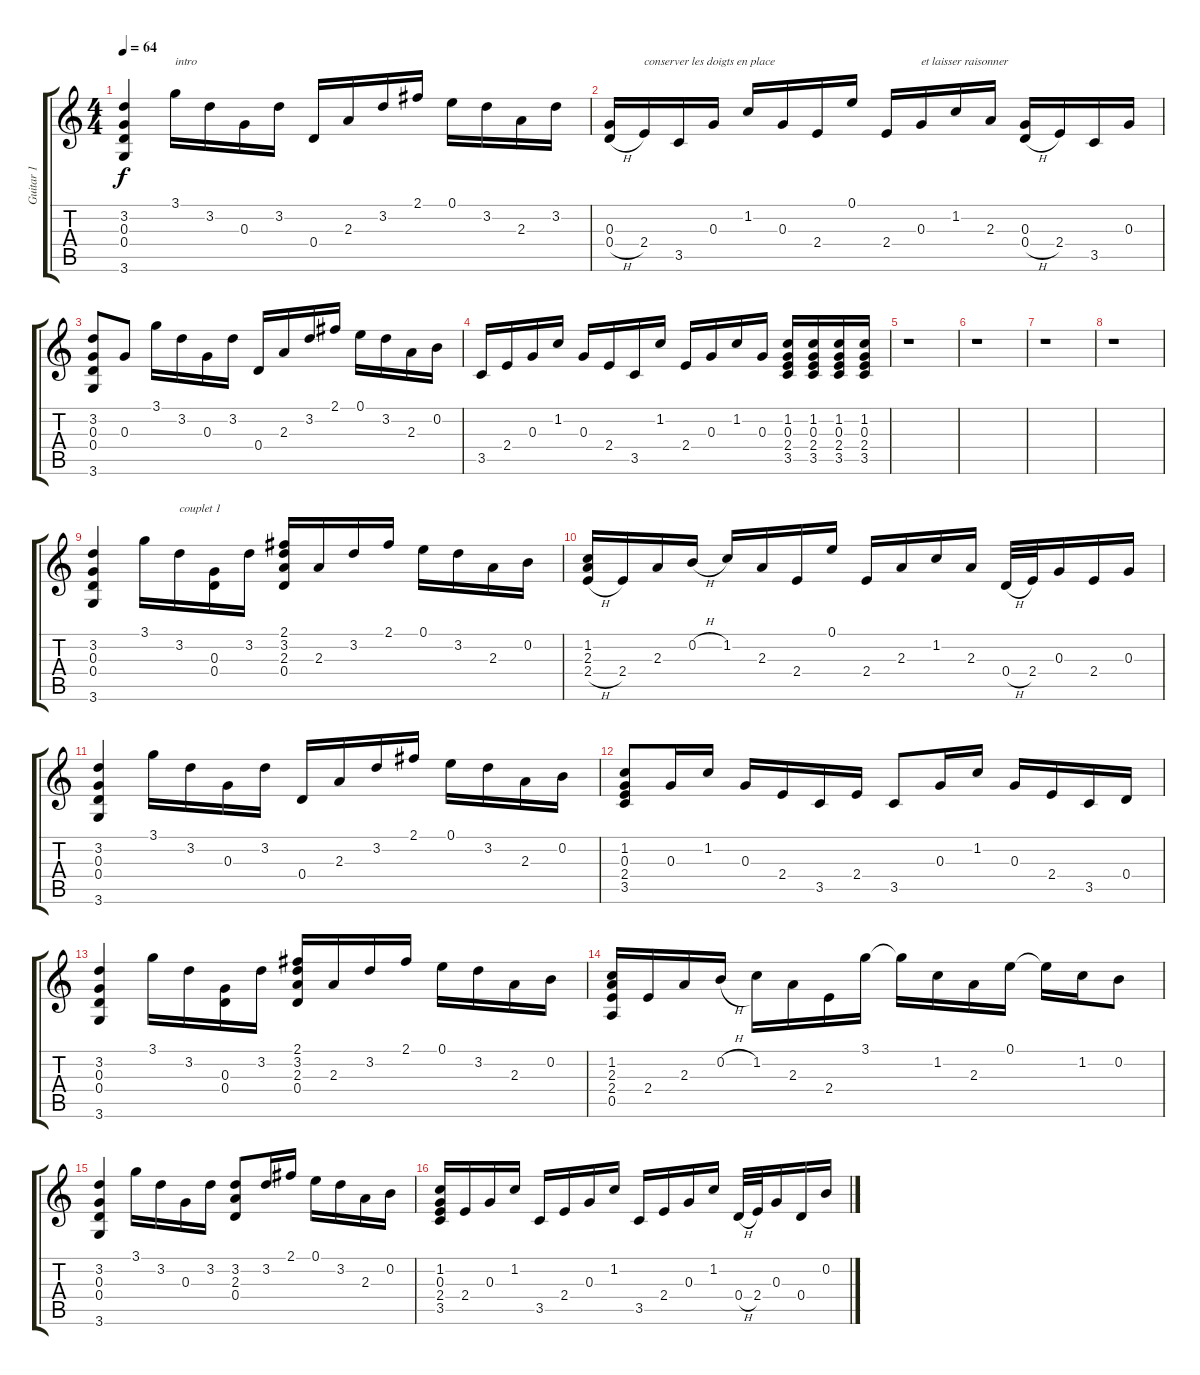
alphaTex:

\track ("Guitar 1" "Guitar 1") {instrument acousticguitarsteel}
\staff {score tabs}
\tuning (E4 B3 G3 D3 A2 E2) {hide}
\ts (4 4)
\tempo 64
\clef g2
\ks c
(3.2 0.3 0.4 3.6).4{dy f instrument acousticguitarsteel} 3.1.16{txt "intro"} 3.2.16 0.3.16 3.2.16 0.4.16 2.3.16 3.2.16 2.1.16 0.1.16 3.2.16 2.3.16 3.2.16 |
(0.3 0.4{h}).16 2.4.16{txt "conserver les doigts en place"} 3.5.16 0.3.16 1.2.16 0.3.16 2.4.16 0.1.16 2.4.16 0.3.16{txt "et laisser raisonner"} 1.2.16 2.3.16 (0.3 0.4{h}).16 2.4.16 3.5.16 0.3.16 |
(3.2 0.3 0.4 3.6).8 0.3.8 3.1.16 3.2.16 0.3.16 3.2.16 0.4.16 2.3.16 3.2.16 2.1.16 0.1.16 3.2.16 2.3.16 0.2.16 |
3.5.16 2.4.16 0.3.16 1.2.16 0.3.16 2.4.16 3.5.16 1.2.16 2.4.16 0.3.16 1.2.16 0.3.16 (1.2 0.3 2.4 3.5).16 (1.2 0.3 2.4 3.5).16 (1.2 0.3 2.4 3.5).16 (1.2 0.3 2.4 3.5).16 |
r.1 |
r.1 |
r.1 |
r.1 |
(3.2 0.3 0.4 3.6).4 3.1.16 3.2.16{txt "couplet 1"} (0.3 0.4).16 3.2.16 (2.1 3.2 2.3 0.4).16 2.3.16 3.2.16 2.1.16 0.1.16 3.2.16 2.3.16 0.2.16 |
(1.2 2.3 2.4{h}).16 2.4.16 2.3.16 0.2{h}.16 1.2.16 2.3.16 2.4.16 0.1.16 2.4.16 2.3.16 1.2.16 2.3.16 0.4{h}.32 2.4.32 0.3.16 2.4.16 0.3.16 |
(3.2 0.3 0.4 3.6).4 3.1.16 3.2.16 0.3.16 3.2.16 0.4.16 2.3.16 3.2.16 2.1.16 0.1.16 3.2.16 2.3.16 0.2.16 |
(1.2 0.3 2.4 3.5).8 0.3.16 1.2.16 0.3.16 2.4.16 3.5.16 2.4.16 3.5.8 0.3.16 1.2.16 0.3.16 2.4.16 3.5.16 0.4.16 |
(3.2 0.3 0.4 3.6).4 3.1.16 3.2.16 (0.3 0.4).16 3.2.16 (2.1 3.2 2.3 0.4).16 2.3.16 3.2.16 2.1.16 0.1.16 3.2.16 2.3.16 0.2.16 |
(1.2 2.3 2.4 0.5).16 2.4.16 2.3.16 0.2{h}.16 1.2.16 2.3.16 2.4.16 3.1.16 3.1{t}.16 1.2.16 2.3.16 0.1.16 0.1{t}.16 1.2.16 0.2.8 |
(3.2 0.3 0.4 3.6).4 3.1.16 3.2.16 0.3.16 3.2.16 (3.2 2.3 0.4).8 3.2.16 2.1.16 0.1.16 3.2.16 2.3.16 0.2.16 |
(1.2 0.3 2.4 3.5).16 2.4.16 0.3.16 1.2.16 3.5.16 2.4.16 0.3.16 1.2.16 3.5.16 2.4.16 0.3.16 1.2.16 0.4{h}.32 2.4.32 0.3.16 0.4.16 0.2.16
